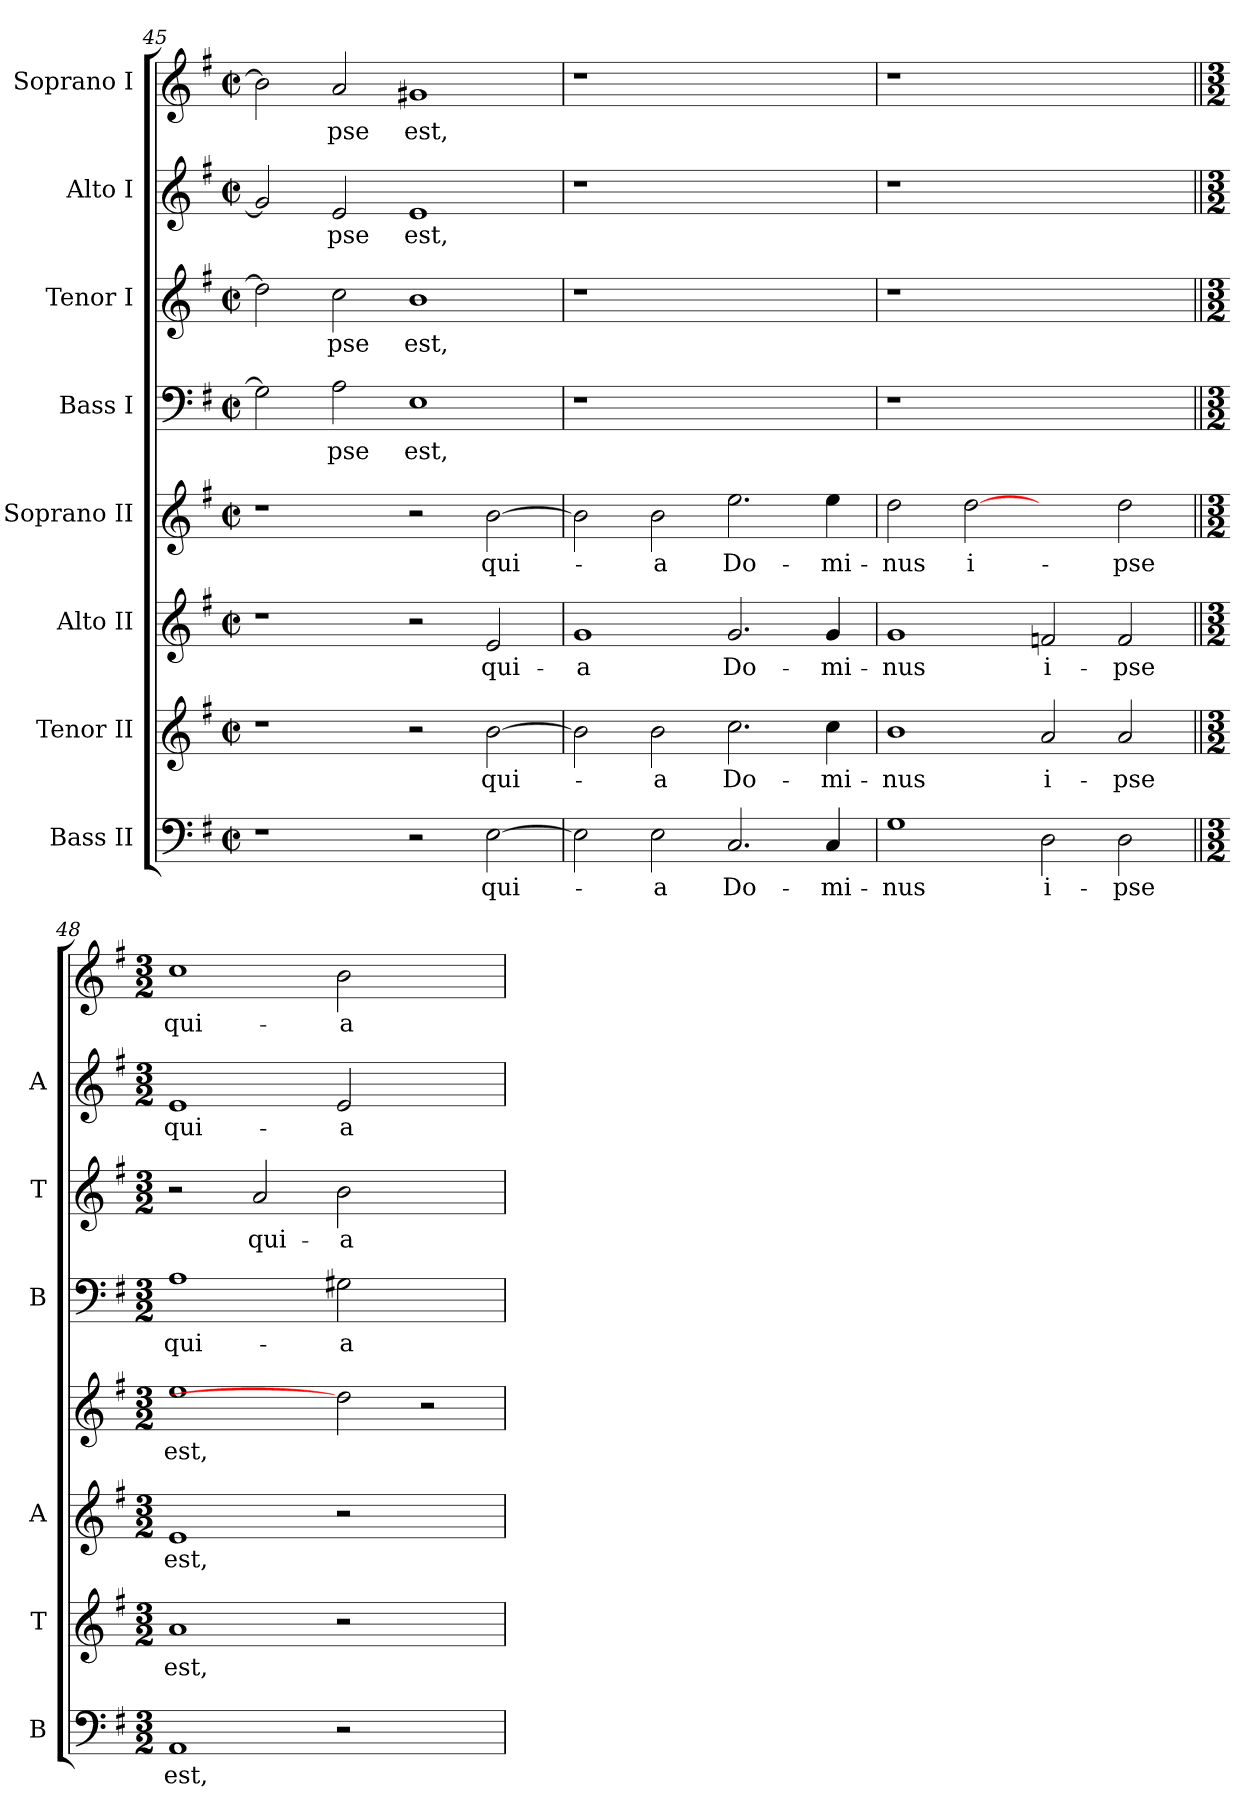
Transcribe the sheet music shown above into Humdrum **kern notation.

**kern	**text	**kern	**text	**kern	**text	**kern	**text	**kern	**text	**kern	**text	**kern	**text	**kern	**text
*part8	*part8	*part7	*part7	*part6	*part6	*part5	*part5	*part4	*part4	*part3	*part3	*part2	*part2	*part1	*part1
*staff8	*staff8	*staff7	*staff7	*staff6	*staff6	*staff5	*staff5	*staff4	*staff4	*staff3	*staff3	*staff2	*staff2	*staff1	*staff1
*I"Bass II	*	*I"Tenor II	*	*I"Alto II	*	*I"Soprano II	*	*I"Bass I	*	*I"Tenor I	*	*I"Alto I	*	*I"Soprano I	*
*I'B	*	*I'T	*	*I'A	*	*	*	*I'B	*	*I'T	*	*I'A	*	*	*
*clefF4	*	*clefG2	*	*clefG2	*	*clefG2	*	*clefF4	*	*clefG2	*	*clefG2	*	*clefG2	*
*	*	*ITrd7c12	*	*	*	*	*	*	*	*ITrd7c12	*	*	*	*	*
*k[f#]	*	*k[f#]	*	*k[f#]	*	*k[f#]	*	*k[f#]	*	*k[f#]	*	*k[f#]	*	*k[f#]	*
*G:	*	*G:	*	*G:	*	*G:	*	*G:	*	*G:	*	*G:	*	*G:	*
*M2/2	*	*M2/2	*	*M2/2	*	*M2/2	*	*M2/2	*	*M2/2	*	*M2/2	*	*M2/2	*
*met(c|)	*	*met(c|)	*	*met(c|)	*	*met(c|)	*	*met(c|)	*	*met(c|)	*	*met(c|)	*	*met(c|)	*
=45	=45	=45	=45	=45	=45	=45	=45	=45	=45	=45	=45	=45	=45	=45	=45
1r	.	1r	.	1r	.	1r	.	2G\]	.	2d\]	.	2g/]	.	2b\]	.
!	!	!	!	!	!	!	!	!	!LO:LY:b	!	!LO:LY:b	!	!LO:LY:b	!	!LO:LY:b
.	.	.	.	.	.	.	.	2A\	-pse	2c\	-pse	2e/	-pse	2a/	-pse
!	!	!	!	!	!	!	!	!	!LO:LY:b	!	!LO:LY:b	!	!LO:LY:b	!	!LO:LY:b
2r	.	2r	.	2r	.	2r	.	1E	est,	1B	est,	1e	est,	1g#X	est,
!	!LO:LY:b	!	!LO:LY:b	!	!LO:LY:b	!	!LO:LY:b	!	!	!	!	!	!	!	!
[>2E\	qui-	[>2B\	qui-	2e/	qui-	[>2b\	qui-	.	.	.	.	.	.	.	.
=46	=46	=46	=46	=46	=46	=46	=46	=46	=46	=46	=46	=46	=46	=46	=46
!	!	!	!	!	!LO:LY:b	!	!	!LO:N:vis=1	!	!LO:N:vis=1	!	!LO:N:vis=1	!	!LO:N:vis=1	!
2E\]	.	2B\]	.	1g	-a	2b\]	.	1r	.	1r	.	1r	.	1r	.
!	!LO:LY:b	!	!LO:LY:b	!	!	!	!LO:LY:b	!	!	!	!	!	!	!	!
2E\	-a	2B\	-a	.	.	2b\	-a	.	.	.	.	.	.	.	.
!	!LO:LY:b	!	!LO:LY:b	!	!LO:LY:b	!	!LO:LY:b	!	!	!	!	!	!	!	!
2.C/	Do-	2.c\	Do-	2.g/	Do-	2.ee\	Do-	1ryy	.	1ryy	.	1ryy	.	1ryy	.
!	!LO:LY:b	!	!LO:LY:b	!	!LO:LY:b	!	!LO:LY:b	!	!	!	!	!	!	!	!
4C/	-mi-	4c\	-mi-	4g/	-mi-	4ee\	-mi-	.	.	.	.	.	.	.	.
=47	=47	=47	=47	=47	=47	=47	=47	=47	=47	=47	=47	=47	=47	=47	=47
!	!LO:LY:b	!	!LO:LY:b	!	!LO:LY:b	!	!LO:LY:b	!LO:N:vis=1	!	!LO:N:vis=1	!	!LO:N:vis=1	!	!LO:N:vis=1	!
1G	-nus	1B	-nus	1g	-nus	2dd\	-nus	1r	.	1r	.	1r	.	1r	.
!	!	!	!	!	!	!	!LO:LY:b	!	!	!	!	!	!	!	!
.	.	.	.	.	.	[2dd	i-	.	.	.	.	.	.	.	.
!	!LO:LY:b	!	!LO:LY:b	!	!LO:LY:b	!	!	!	!	!	!	!	!	!	!
2D\	i-	2A/	i-	2fn/	i-	2ryy	.	1ryy	.	1ryy	.	1ryy	.	1ryy	.
!	!LO:LY:b	!	!LO:LY:b	!	!LO:LY:b	!	!LO:LY:b	!	!	!	!	!	!	!	!
2D\	-pse	2A/	-pse	2f/	-pse	2dd\	-pse	.	.	.	.	.	.	.	.
!!LO:PB:g=z
=48||	=48||	=48||	=48||	=48||	=48||	=48||	=48||	=48||	=48||	=48||	=48||	=48||	=48||	=48||	=48||
*M3/2	*	*M3/2	*	*M3/2	*	*M3/2	*	*M3/2	*	*M3/2	*	*M3/2	*	*M3/2	*
!	!LO:LY:b	!	!LO:LY:b	!	!LO:LY:b	!	!LO:LY:b	!	!LO:LY:b	!	!	!	!LO:LY:b	!	!LO:LY:b
1AA	est,	1A	est,	1e	est,	1ee	est,	1A	qui-	2r	.	1e	qui-	1cc	qui-
!	!	!	!	!	!	!	!	!	!	!	!LO:LY:b	!	!	!	!
.	.	.	.	.	.	.	.	.	.	2A/	qui-	.	.	.	.
!	!	!	!	!	!	!	!	!	!LO:LY:b	!	!LO:LY:b	!	!LO:LY:b	!	!LO:LY:b
2r	.	2r	.	2r	.	2dd]	.	2G#X\	-a	2B\	-a	2e/	-a	2b\	-a
2ryy	.	2ryy	.	2ryy	.	2r	.	2ryy	.	2ryy	.	2ryy	.	2ryy	.
=	=	=	=	=	=	=	=	=	=	=	=	=	=	=	=
*-	*-	*-	*-	*-	*-	*-	*-	*-	*-	*-	*-	*-	*-	*-	*-
